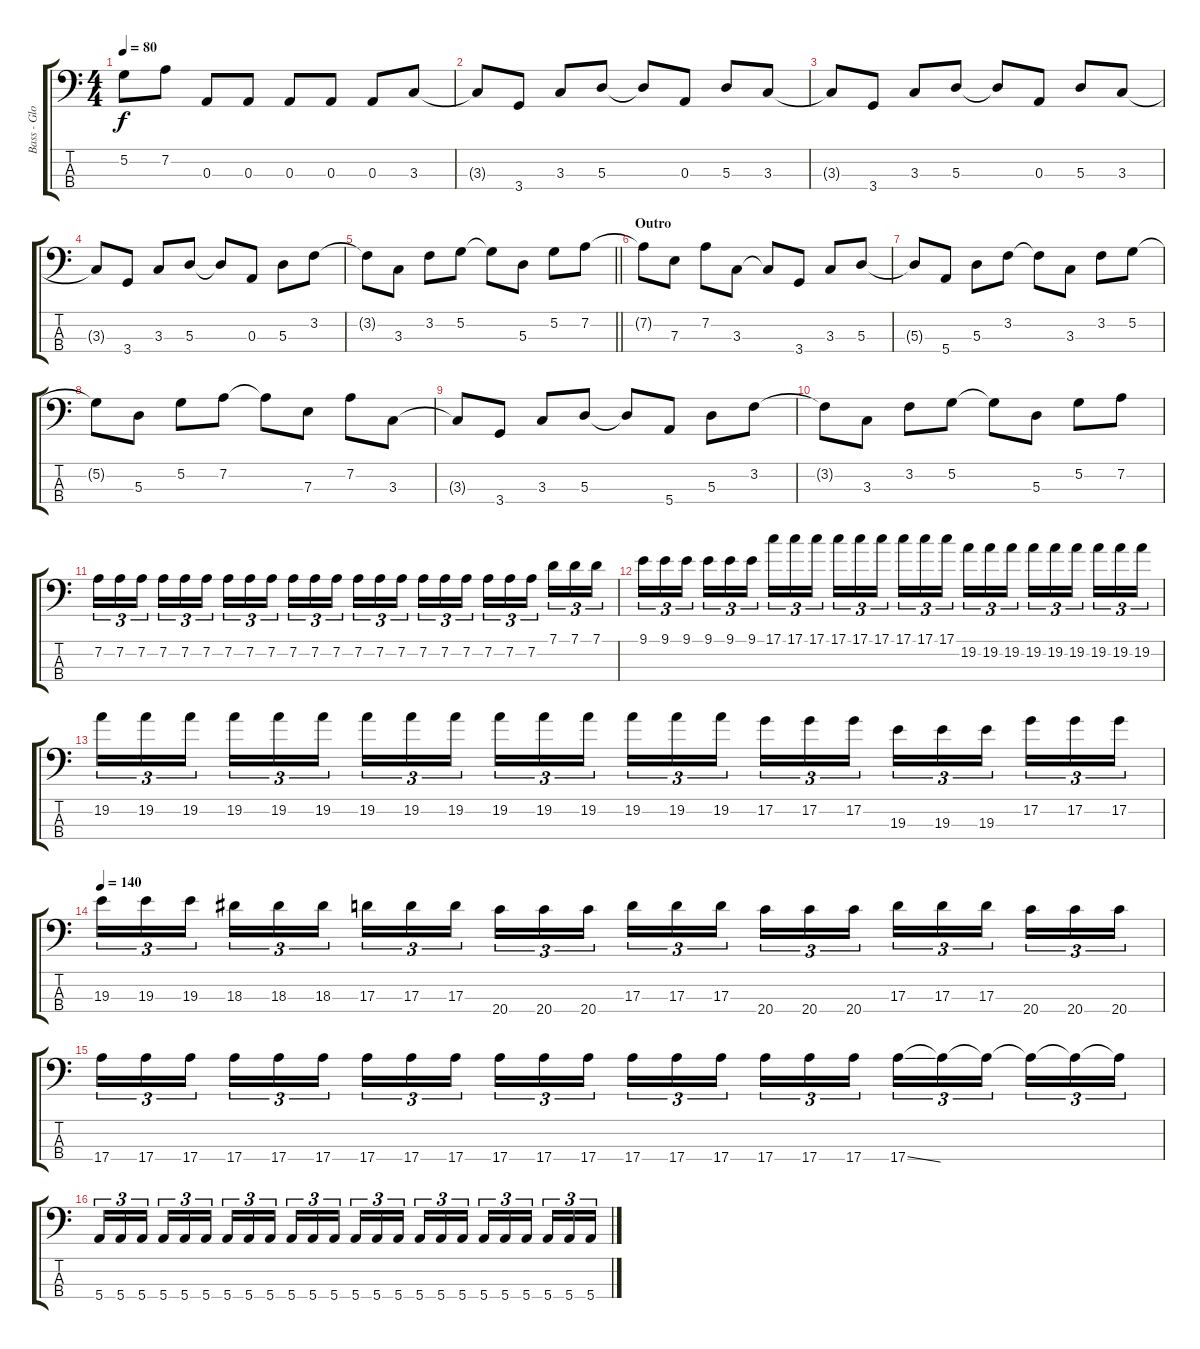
\track ("Bass - Glover" "Bass - Glo") {instrument electricbasspick}
\staff {score tabs}
\tuning (G2 D2 A1 E1) {hide}
\ts (4 4)
\tempo 80
\clef f4
\ks c
5.2{t}.8{dy f} 7.2.8 0.3.8 0.3.8 0.3.8 0.3.8 0.3.8 3.3.8 |
3.3{t}.8 3.4.8 3.3.8 5.3.8 5.3{t}.8 0.3.8 5.3.8 3.3.8 |
3.3{t}.8 3.4.8 3.3.8 5.3.8 5.3{t}.8 0.3.8 5.3.8 3.3.8 |
3.3{t}.8 3.4.8 3.3.8 5.3.8 5.3{t}.8 0.3.8 5.3.8 3.2.8 |
\barLineRight lightlight
3.2{t}.8 3.3.8 3.2.8 5.2.8 5.2{t}.8 5.3.8 5.2.8 7.2.8 |
\section ("" "Outro")
7.2{t}.8 7.3.8 7.2.8 3.3.8 3.3{t}.8 3.4.8 3.3.8 5.3.8 |
5.3{t}.8 5.4.8 5.3.8 3.2.8 3.2{t}.8 3.3.8 3.2.8 5.2.8 |
5.2{t}.8 5.3.8 5.2.8 7.2.8 7.2{t}.8 7.3.8 7.2.8 3.3.8 |
3.3{t}.8 3.4.8 3.3.8 5.3.8 5.3{t}.8 5.4.8 5.3.8 3.2.8 |
3.2{t}.8 3.3.8 3.2.8 5.2.8 5.2{t}.8 5.3.8 5.2.8 7.2.8 |
7.2.16{tu (3 2)} 7.2.16{tu (3 2)} 7.2.16{tu (3 2) beam splitsecondary} 7.2.16{tu (3 2)} 7.2.16{tu (3 2)} 7.2.16{tu (3 2)} 7.2.16{tu (3 2)} 7.2.16{tu (3 2)} 7.2.16{tu (3 2) beam splitsecondary} 7.2.16{tu (3 2)} 7.2.16{tu (3 2)} 7.2.16{tu (3 2)} 7.2.16{tu (3 2)} 7.2.16{tu (3 2)} 7.2.16{tu (3 2) beam splitsecondary} 7.2.16{tu (3 2)} 7.2.16{tu (3 2)} 7.2.16{tu (3 2)} 7.2.16{tu (3 2)} 7.2.16{tu (3 2)} 7.2.16{tu (3 2) beam splitsecondary} 7.1.16{tu (3 2)} 7.1.16{tu (3 2)} 7.1.16{tu (3 2)} |
9.1.16{tu (3 2)} 9.1.16{tu (3 2)} 9.1.16{tu (3 2) beam splitsecondary} 9.1.16{tu (3 2)} 9.1.16{tu (3 2)} 9.1.16{tu (3 2)} 17.1.16{tu (3 2)} 17.1.16{tu (3 2)} 17.1.16{tu (3 2) beam splitsecondary} 17.1.16{tu (3 2)} 17.1.16{tu (3 2)} 17.1.16{tu (3 2)} 17.1.16{tu (3 2)} 17.1.16{tu (3 2)} 17.1.16{tu (3 2) beam splitsecondary} 19.2.16{tu (3 2)} 19.2.16{tu (3 2)} 19.2.16{tu (3 2)} 19.2.16{tu (3 2)} 19.2.16{tu (3 2)} 19.2.16{tu (3 2) beam splitsecondary} 19.2.16{tu (3 2)} 19.2.16{tu (3 2)} 19.2.16{tu (3 2)} |
19.2.16{tu (3 2)} 19.2.16{tu (3 2)} 19.2.16{tu (3 2) beam splitsecondary} 19.2.16{tu (3 2)} 19.2.16{tu (3 2)} 19.2.16{tu (3 2)} 19.2.16{tu (3 2)} 19.2.16{tu (3 2)} 19.2.16{tu (3 2) beam splitsecondary} 19.2.16{tu (3 2)} 19.2.16{tu (3 2)} 19.2.16{tu (3 2)} 19.2.16{tu (3 2)} 19.2.16{tu (3 2)} 19.2.16{tu (3 2) beam splitsecondary} 17.2.16{tu (3 2)} 17.2.16{tu (3 2)} 17.2.16{tu (3 2)} 19.3.16{tu (3 2)} 19.3.16{tu (3 2)} 19.3.16{tu (3 2) beam splitsecondary} 17.2.16{tu (3 2)} 17.2.16{tu (3 2)} 17.2.16{tu (3 2)} |
\tempo 140
19.3.16{tu (3 2)} 19.3.16{tu (3 2)} 19.3.16{tu (3 2) beam splitsecondary} 18.3.16{tu (3 2)} 18.3.16{tu (3 2)} 18.3.16{tu (3 2)} 17.3.16{tu (3 2)} 17.3.16{tu (3 2)} 17.3.16{tu (3 2) beam splitsecondary} 20.4.16{tu (3 2)} 20.4.16{tu (3 2)} 20.4.16{tu (3 2)} 17.3.16{tu (3 2)} 17.3.16{tu (3 2)} 17.3.16{tu (3 2) beam splitsecondary} 20.4.16{tu (3 2)} 20.4.16{tu (3 2)} 20.4.16{tu (3 2)} 17.3.16{tu (3 2)} 17.3.16{tu (3 2)} 17.3.16{tu (3 2) beam splitsecondary} 20.4.16{tu (3 2)} 20.4.16{tu (3 2)} 20.4.16{tu (3 2)} |
17.4.16{tu (3 2)} 17.4.16{tu (3 2)} 17.4.16{tu (3 2) beam splitsecondary} 17.4.16{tu (3 2)} 17.4.16{tu (3 2)} 17.4.16{tu (3 2)} 17.4.16{tu (3 2)} 17.4.16{tu (3 2)} 17.4.16{tu (3 2) beam splitsecondary} 17.4.16{tu (3 2)} 17.4.16{tu (3 2)} 17.4.16{tu (3 2)} 17.4.16{tu (3 2)} 17.4.16{tu (3 2)} 17.4.16{tu (3 2) beam splitsecondary} 17.4.16{tu (3 2)} 17.4.16{tu (3 2)} 17.4.16{tu (3 2)} 17.4{ss}.16{tu (3 2)} 17.4{t}.16{tu (3 2)} 17.4{t}.16{tu (3 2) beam splitsecondary} 17.4{t}.16{tu (3 2)} 17.4{t}.16{tu (3 2)} 17.4{t}.16{tu (3 2)} |
5.4.16{tu (3 2)} 5.4.16{tu (3 2)} 5.4.16{tu (3 2) beam splitsecondary} 5.4.16{tu (3 2)} 5.4.16{tu (3 2)} 5.4.16{tu (3 2)} 5.4.16{tu (3 2)} 5.4.16{tu (3 2)} 5.4.16{tu (3 2) beam splitsecondary} 5.4.16{tu (3 2)} 5.4.16{tu (3 2)} 5.4.16{tu (3 2)} 5.4.16{tu (3 2)} 5.4.16{tu (3 2)} 5.4.16{tu (3 2) beam splitsecondary} 5.4.16{tu (3 2)} 5.4.16{tu (3 2)} 5.4.16{tu (3 2)} 5.4.16{tu (3 2)} 5.4.16{tu (3 2)} 5.4.16{tu (3 2) beam splitsecondary} 5.4.16{tu (3 2)} 5.4.16{tu (3 2)} 5.4.16{tu (3 2)}
